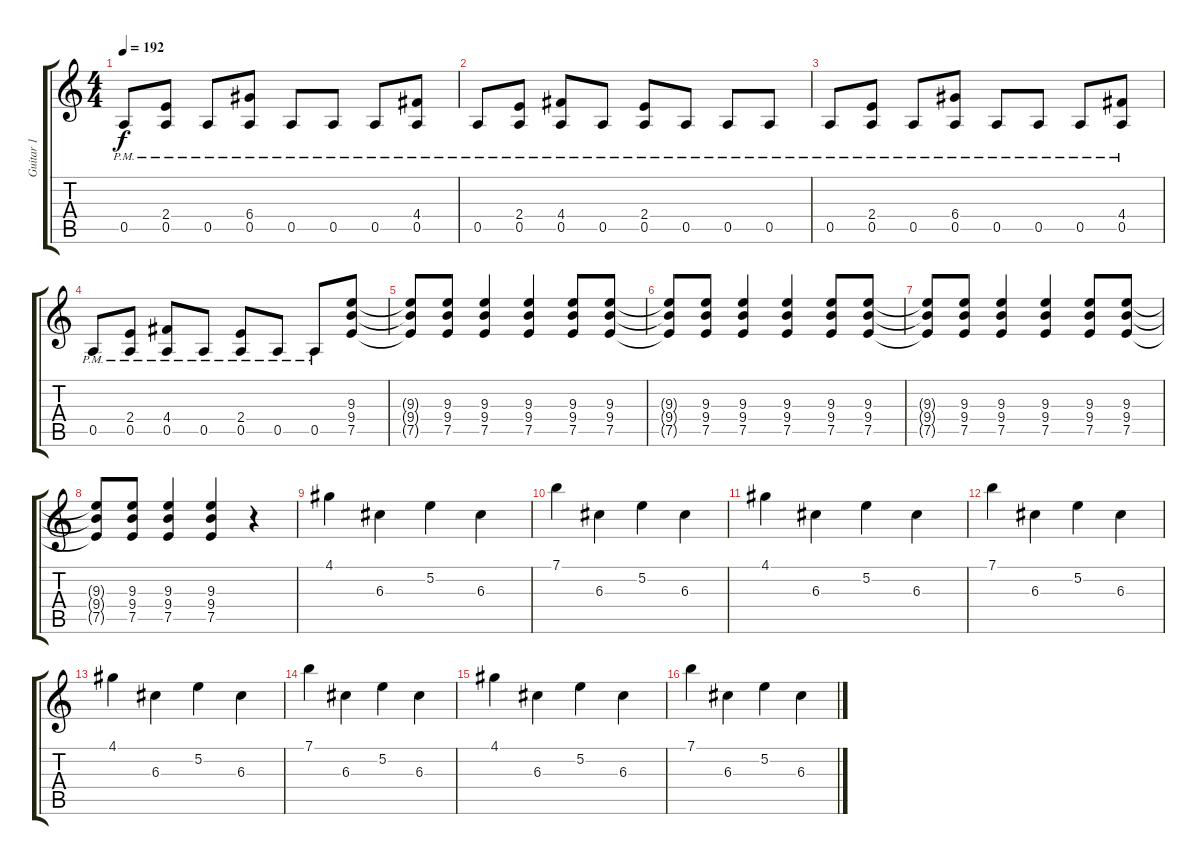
\track ("Guitar 1" "Guitar 1") {instrument distortionguitar}
\staff {score tabs}
\tuning (E4 B3 G3 D3 A2 E2) {hide}
\ts (4 4)
\tempo 192
\clef g2
\ks c
0.5{pm}.8{dy f} (2.4{pm} 0.5{pm}).8 0.5{pm}.8 (6.4{pm} 0.5{pm}).8 0.5{pm}.8 0.5{pm}.8 0.5{pm}.8 (4.4{pm} 0.5{pm}).8 |
0.5{pm}.8 (2.4{pm} 0.5{pm}).8 (4.4{pm} 0.5{pm}).8 0.5{pm}.8 (2.4{pm} 0.5{pm}).8 0.5{pm}.8 0.5{pm}.8 0.5{pm}.8 |
0.5{pm}.8 (2.4{pm} 0.5{pm}).8 0.5{pm}.8 (6.4{pm} 0.5{pm}).8 0.5{pm}.8 0.5{pm}.8 0.5{pm}.8 (4.4{pm} 0.5{pm}).8 |
0.5{pm}.8 (2.4{pm} 0.5{pm}).8 (4.4{pm} 0.5{pm}).8 0.5{pm}.8 (2.4{pm} 0.5{pm}).8 0.5{pm}.8 0.5{pm}.8 (9.3 9.4 7.5).8 |
(9.3{t} 9.4{t} 7.5{t}).8 (9.3 9.4 7.5).8 (9.3 9.4 7.5).4 (9.3 9.4 7.5).4 (9.3 9.4 7.5).8 (9.3 9.4 7.5).8 |
(9.3{t} 9.4{t} 7.5{t}).8 (9.3 9.4 7.5).8 (9.3 9.4 7.5).4 (9.3 9.4 7.5).4 (9.3 9.4 7.5).8 (9.3 9.4 7.5).8 |
(9.3{t} 9.4{t} 7.5{t}).8 (9.3 9.4 7.5).8 (9.3 9.4 7.5).4 (9.3 9.4 7.5).4 (9.3 9.4 7.5).8 (9.3 9.4 7.5).8 |
(9.3{t} 9.4{t} 7.5{t}).8 (9.3 9.4 7.5).8 (9.3 9.4 7.5).4 (9.3 9.4 7.5).4 r.4 |
4.1.4{instrument acousticguitarsteel} 6.3.4 5.2.4 6.3.4 |
7.1.4 6.3.4 5.2.4 6.3.4 |
4.1.4 6.3.4 5.2.4 6.3.4 |
7.1.4 6.3.4 5.2.4 6.3.4 |
4.1.4 6.3.4 5.2.4 6.3.4 |
7.1.4 6.3.4 5.2.4 6.3.4 |
4.1.4 6.3.4 5.2.4 6.3.4 |
7.1.4 6.3.4 5.2.4 6.3.4
